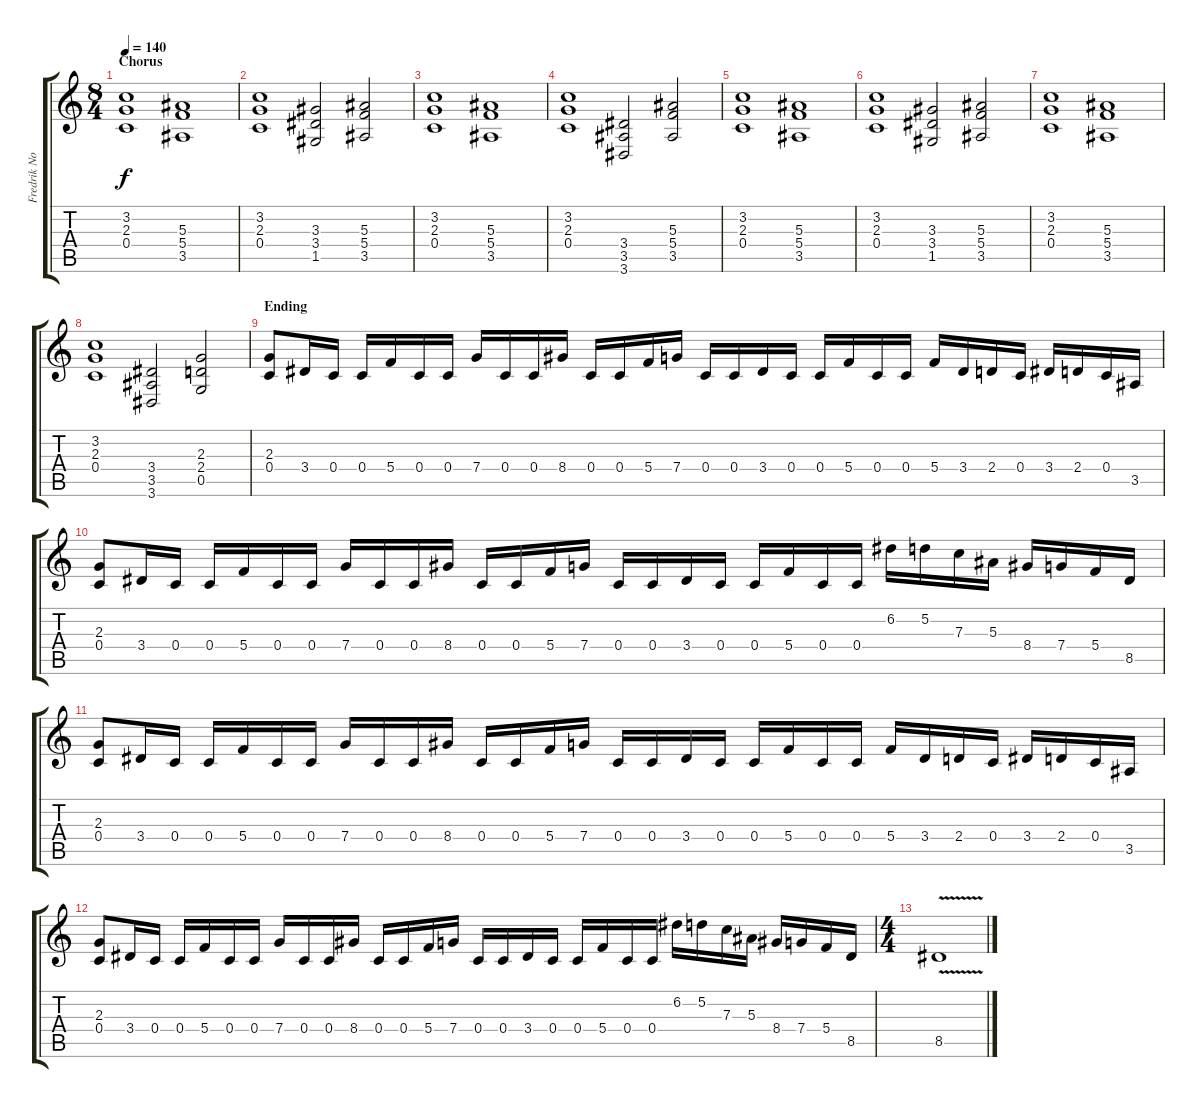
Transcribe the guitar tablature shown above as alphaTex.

\track ("Fredrik Norstrom - Rhytm" "Fredrik No") {instrument distortionguitar}
\staff {score tabs}
\tuning (D4 A3 F3 C3 G2 C2) {hide}
\ts (8 4)
\section ("" "Chorus")
\tempo 140
\clef g2
\ks c
(3.2 2.3 0.4).1{dy f} (5.3 5.4 3.5).1 |
(3.2 2.3 0.4).1 (3.3 3.4 1.5).2 (5.3 5.4 3.5).2 |
(3.2 2.3 0.4).1 (5.3 5.4 3.5).1 |
(3.2 2.3 0.4).1 (3.4 3.5 3.6).2 (5.3 5.4 3.5).2 |
(3.2 2.3 0.4).1 (5.3 5.4 3.5).1 |
(3.2 2.3 0.4).1 (3.3 3.4 1.5).2 (5.3 5.4 3.5).2 |
(3.2 2.3 0.4).1 (5.3 5.4 3.5).1 |
(3.2 2.3 0.4).1 (3.4 3.5 3.6).2 (2.3 2.4 0.5).2 |
\section ("" "Ending")
(2.3 0.4).8 3.4.16 0.4.16 0.4.16 5.4.16 0.4.16 0.4.16 7.4.16 0.4.16 0.4.16 8.4.16 0.4.16 0.4.16 5.4.16 7.4.16 0.4.16 0.4.16 3.4.16 0.4.16 0.4.16 5.4.16 0.4.16 0.4.16 5.4.16 3.4.16 2.4.16 0.4.16 3.4.16 2.4.16 0.4.16 3.5.16 |
(2.3 0.4).8 3.4.16 0.4.16 0.4.16 5.4.16 0.4.16 0.4.16 7.4.16 0.4.16 0.4.16 8.4.16 0.4.16 0.4.16 5.4.16 7.4.16 0.4.16 0.4.16 3.4.16 0.4.16 0.4.16 5.4.16 0.4.16 0.4.16 6.2.16 5.2.16 7.3.16 5.3.16 8.4.16 7.4.16 5.4.16 8.5.16 |
(2.3 0.4).8 3.4.16 0.4.16 0.4.16 5.4.16 0.4.16 0.4.16 7.4.16 0.4.16 0.4.16 8.4.16 0.4.16 0.4.16 5.4.16 7.4.16 0.4.16 0.4.16 3.4.16 0.4.16 0.4.16 5.4.16 0.4.16 0.4.16 5.4.16 3.4.16 2.4.16 0.4.16 3.4.16 2.4.16 0.4.16 3.5.16 |
(2.3 0.4).8 3.4.16 0.4.16 0.4.16 5.4.16 0.4.16 0.4.16 7.4.16 0.4.16 0.4.16 8.4.16 0.4.16 0.4.16 5.4.16 7.4.16 0.4.16 0.4.16 3.4.16 0.4.16 0.4.16 5.4.16 0.4.16 0.4.16 6.2.16 5.2.16 7.3.16 5.3.16 8.4.16 7.4.16 5.4.16 8.5.16 |
\ts (4 4)
8.5{v}.1
